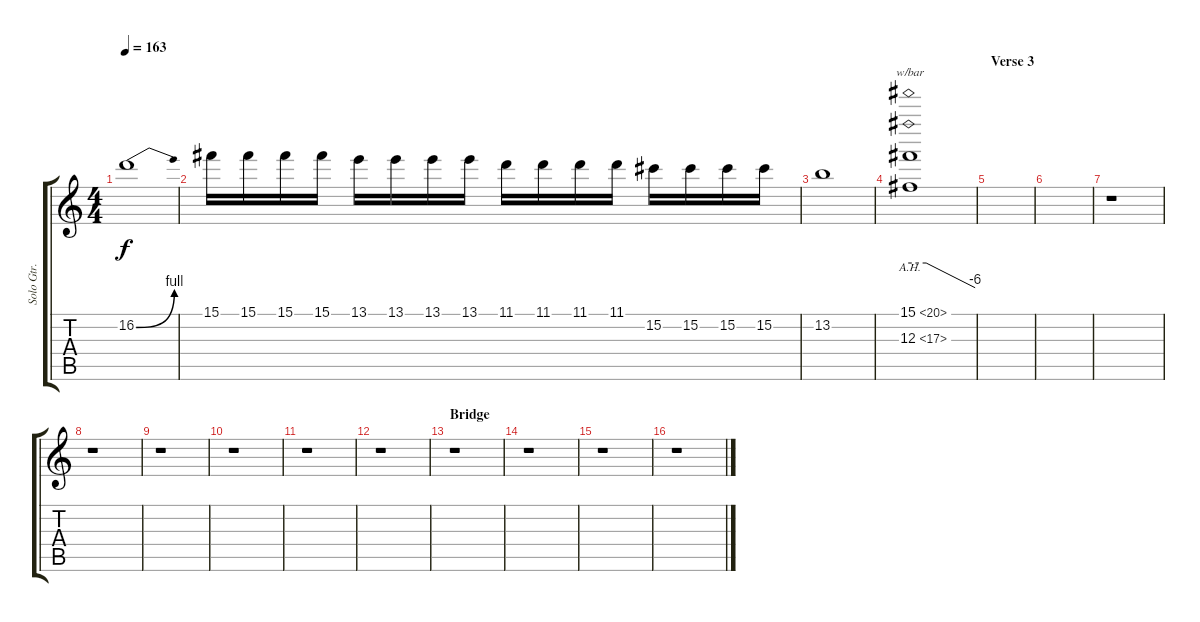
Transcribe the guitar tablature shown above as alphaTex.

\track ("Solo Gtr." "Solo Gtr.") {instrument distortionguitar}
\staff {score tabs}
\tuning (Eb4 Bb3 Gb3 Db3 Ab2 Eb2) {hide}
\ts (4 4)
\tempo 163
\clef g2
\ks c
16.2{be (bend 0 0 60 4)}.1{dy f} |
15.1.16 15.1.16 15.1.16 15.1.16 13.1.16 13.1.16 13.1.16 13.1.16 11.1.16 11.1.16 11.1.16 11.1.16 15.2.16 15.2.16 15.2.16 15.2.16 |
13.2.1 |
(15.1{ah 5} 12.3{ah 5}).1{tbe (custom default 0 0 15 0 60 -24)} |
\section ("" "Verse 3")
|
|
r.1{volume 14} |
r.1 |
r.1 |
r.1 |
r.1 |
r.1 |
\section ("" "Bridge")
r.1 |
r.1 |
r.1 |
r.1
